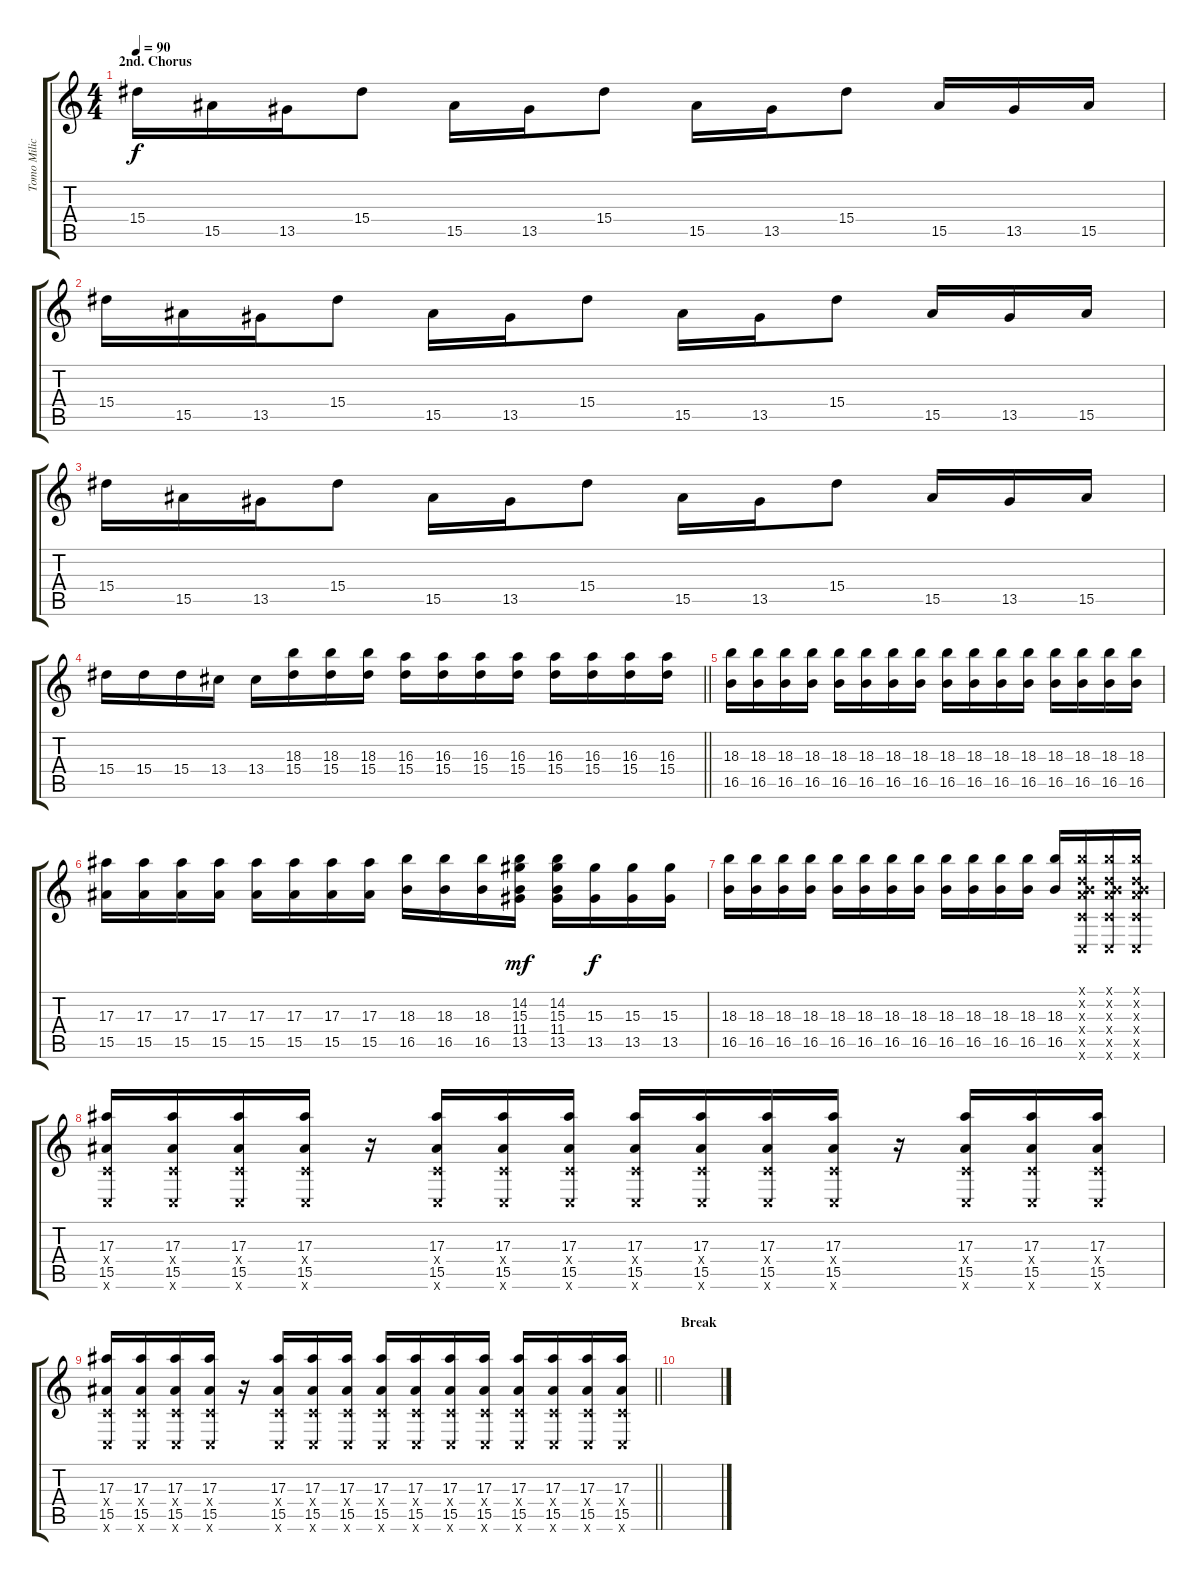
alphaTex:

\track ("Tomo Milicevic  - Guitar" "Tomo Milic") {instrument overdrivenguitar}
\staff {score tabs}
\tuning (D4 A3 F3 C3 G2 C2) {hide}
\ts (4 4)
\section ("" "2nd. Chorus")
\tempo 90
\clef g2
\ks c
15.4.16{dy f} 15.5.16 13.5.16 15.4.8 15.5.16 13.5.16 15.4.8 15.5.16 13.5.16 15.4.8 15.5.16 13.5.16 15.5.16 |
15.4.16 15.5.16 13.5.16 15.4.8 15.5.16 13.5.16 15.4.8 15.5.16 13.5.16 15.4.8 15.5.16 13.5.16 15.5.16 |
15.4.16 15.5.16 13.5.16 15.4.8 15.5.16 13.5.16 15.4.8 15.5.16 13.5.16 15.4.8 15.5.16 13.5.16 15.5.16 |
\barLineRight lightlight
15.4.16 15.4.16 15.4.16 13.4.16 13.4.16 (18.3 15.4).16 (18.3 15.4).16 (18.3 15.4).16 (16.3 15.4).16 (16.3 15.4).16 (16.3 15.4).16 (16.3 15.4).16 (16.3 15.4).16 (16.3 15.4).16 (16.3 15.4).16 (16.3 15.4).16 |
\section ("" "")
(18.3 16.5).16{instrument overdrivenguitar} (18.3 16.5).16 (18.3 16.5).16 (18.3 16.5).16 (18.3 16.5).16 (18.3 16.5).16 (18.3 16.5).16 (18.3 16.5).16 (18.3 16.5).16 (18.3 16.5).16 (18.3 16.5).16 (18.3 16.5).16 (18.3 16.5).16 (18.3 16.5).16 (18.3 16.5).16 (18.3 16.5).16 |
(17.3 15.5).16 (17.3 15.5).16 (17.3 15.5).16 (17.3 15.5).16 (17.3 15.5).16 (17.3 15.5).16 (17.3 15.5).16 (17.3 15.5).16 (18.3 16.5).16 (18.3 16.5).16 (18.3 16.5).16 (14.2 15.3 11.4 13.5).16{dy mf} (14.2 15.3 11.4 13.5).16 (15.3 13.5).16{dy f} (15.3 13.5).16 (15.3 13.5).16 |
(18.3 16.5).16 (18.3 16.5).16 (18.3 16.5).16 (18.3 16.5).16 (18.3 16.5).16 (18.3 16.5).16 (18.3 16.5).16 (18.3 16.5).16 (18.3 16.5).16 (18.3 16.5).16 (18.3 16.5).16 (18.3 16.5).16 (18.3 16.5).16 (0.1{x} 0.2{x} 18.3{x} 0.4{x} 16.5{x} 0.6{x}).16 (0.1{x} 0.2{x} 18.3{x} 0.4{x} 16.5{x} 0.6{x}).16 (0.1{x} 0.2{x} 18.3{x} 0.4{x} 16.5{x} 0.6{x}).16 |
(17.3 0.4{x} 15.5 0.6{x}).16 (17.3 0.4{x} 15.5 0.6{x}).16 (17.3 0.4{x} 15.5 0.6{x}).16 (17.3 0.4{x} 15.5 0.6{x}).16 r.16 (17.3 0.4{x} 15.5 0.6{x}).16 (17.3 0.4{x} 15.5 0.6{x}).16 (17.3 0.4{x} 15.5 0.6{x}).16 (17.3 0.4{x} 15.5 0.6{x}).16 (17.3 0.4{x} 15.5 0.6{x}).16 (17.3 0.4{x} 15.5 0.6{x}).16 (17.3 0.4{x} 15.5 0.6{x}).16 r.16 (17.3 0.4{x} 15.5 0.6{x}).16 (17.3 0.4{x} 15.5 0.6{x}).16 (17.3 0.4{x} 15.5 0.6{x}).16 |
\barLineRight lightlight
(17.3 0.4{x} 15.5 0.6{x}).16 (17.3 0.4{x} 15.5 0.6{x}).16 (17.3 0.4{x} 15.5 0.6{x}).16 (17.3 0.4{x} 15.5 0.6{x}).16 r.16 (17.3 0.4{x} 15.5 0.6{x}).16 (17.3 0.4{x} 15.5 0.6{x}).16 (17.3 0.4{x} 15.5 0.6{x}).16 (17.3 0.4{x} 15.5 0.6{x}).16 (17.3 0.4{x} 15.5 0.6{x}).16 (17.3 0.4{x} 15.5 0.6{x}).16 (17.3 0.4{x} 15.5 0.6{x}).16 (17.3 0.4{x} 15.5 0.6{x}).16 (17.3 0.4{x} 15.5 0.6{x}).16 (17.3 0.4{x} 15.5 0.6{x}).16 (17.3 0.4{x} 15.5 0.6{x}).16 |
\section ("" "Break")
